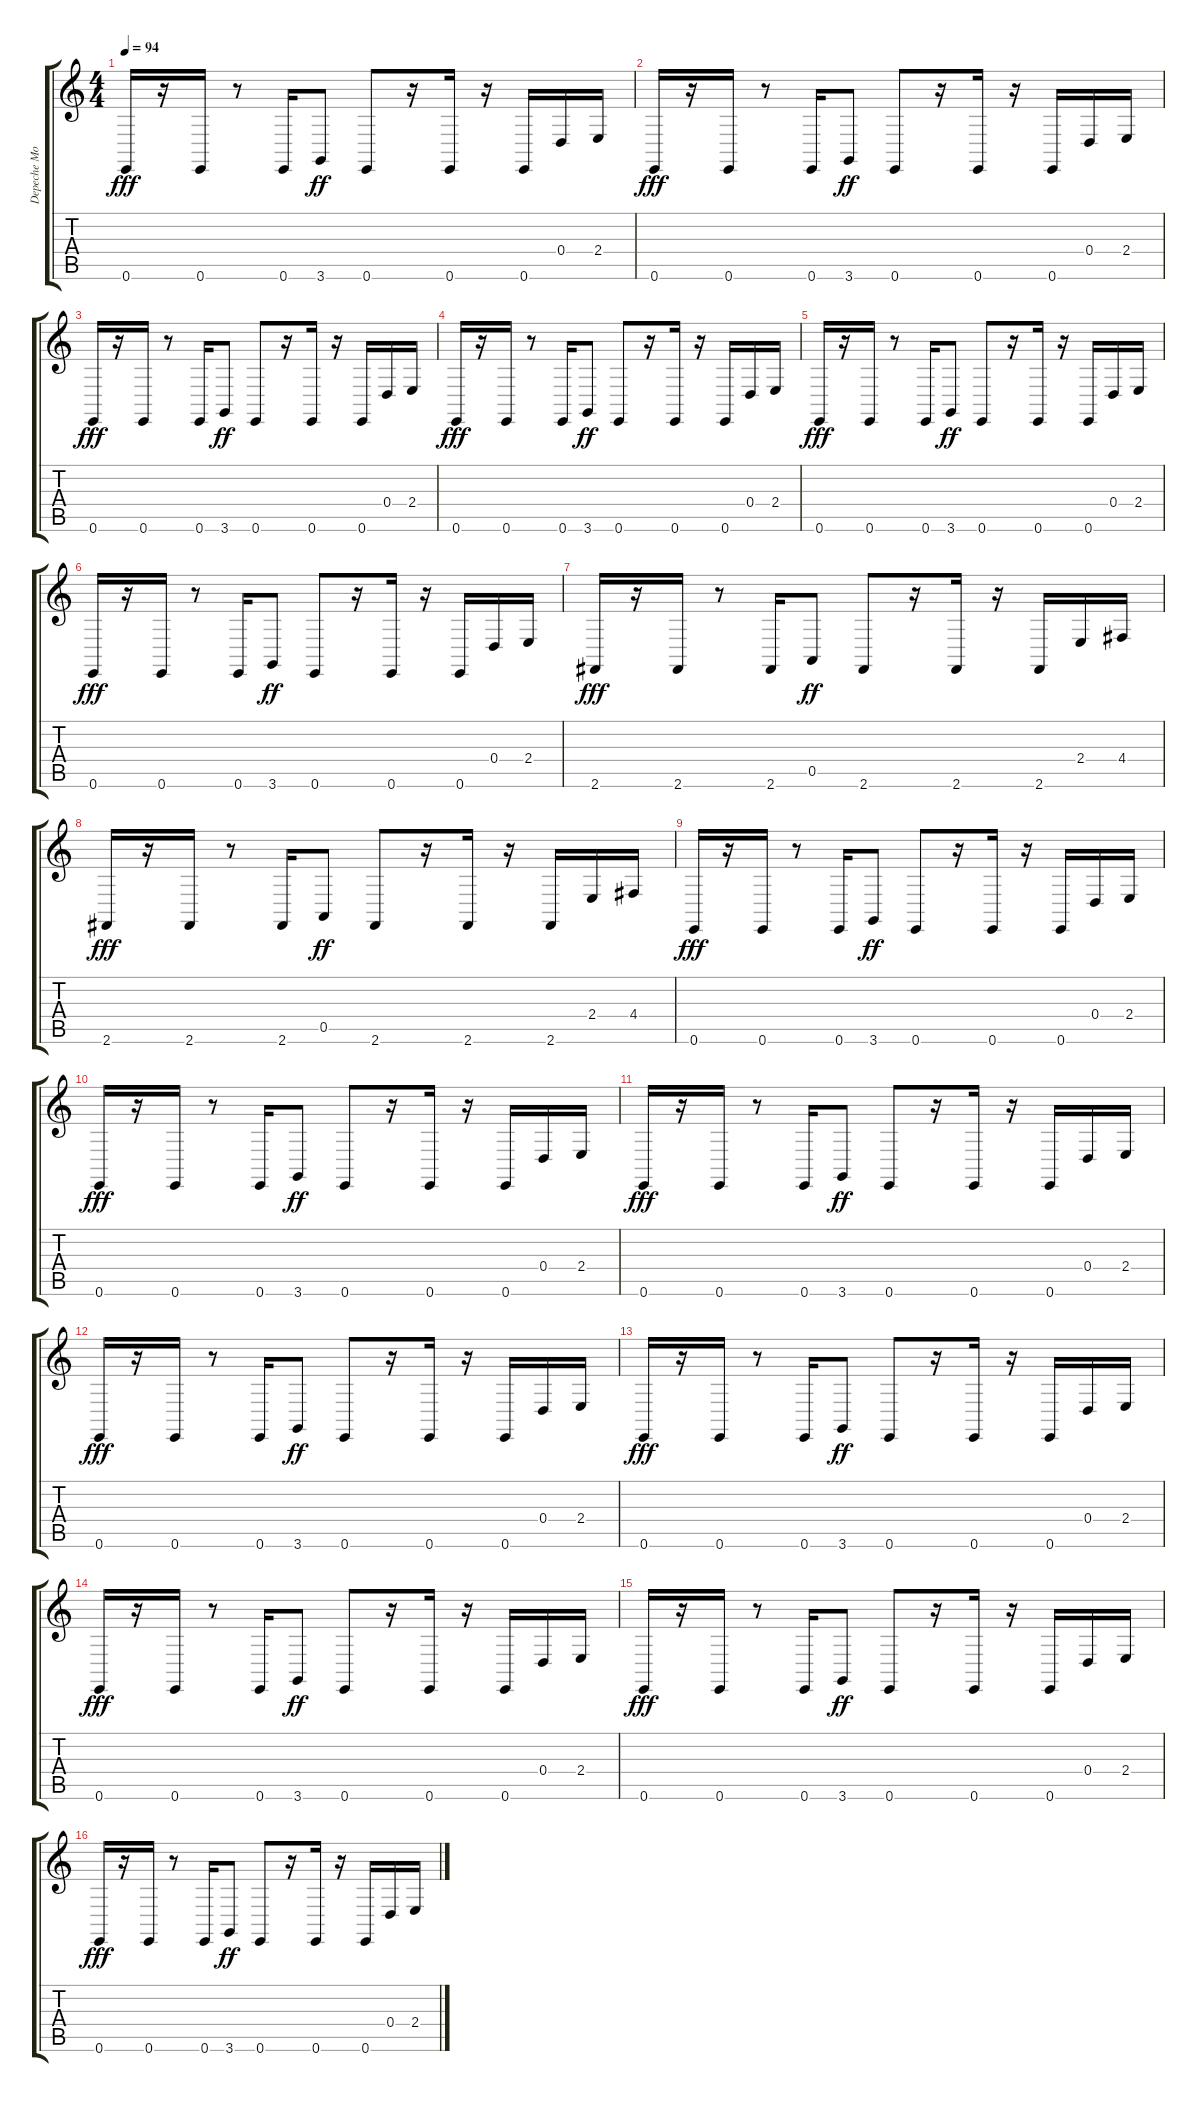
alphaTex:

\track ("Depeche Mode" "Depeche Mo") {instrument rockorgan}
\staff {score tabs}
\tuning (E4 B3 G3 D3 A2 E2) {hide}
\ts (4 4)
\tempo 94
\clef g2
\ks c
0.6.16{dy fff} r.16 0.6.16 r.8 0.6.16 3.6.8{dy ff} 0.6.8 r.16 0.6.16 r.16 0.6.16 0.4.16 2.4.16 |
0.6.16{dy fff} r.16 0.6.16 r.8 0.6.16 3.6.8{dy ff} 0.6.8 r.16 0.6.16 r.16 0.6.16 0.4.16 2.4.16 |
0.6.16{dy fff} r.16 0.6.16 r.8 0.6.16 3.6.8{dy ff} 0.6.8 r.16 0.6.16 r.16 0.6.16 0.4.16 2.4.16 |
0.6.16{dy fff} r.16 0.6.16 r.8 0.6.16 3.6.8{dy ff} 0.6.8 r.16 0.6.16 r.16 0.6.16 0.4.16 2.4.16 |
0.6.16{dy fff} r.16 0.6.16 r.8 0.6.16 3.6.8{dy ff} 0.6.8 r.16 0.6.16 r.16 0.6.16 0.4.16 2.4.16 |
0.6.16{dy fff} r.16 0.6.16 r.8 0.6.16 3.6.8{dy ff} 0.6.8 r.16 0.6.16 r.16 0.6.16 0.4.16 2.4.16 |
2.6.16{dy fff} r.16 2.6.16 r.8 2.6.16 0.5.8{dy ff} 2.6.8 r.16 2.6.16 r.16 2.6.16 2.4.16 4.4.16 |
2.6.16{dy fff} r.16 2.6.16 r.8 2.6.16 0.5.8{dy ff} 2.6.8 r.16 2.6.16 r.16 2.6.16 2.4.16 4.4.16 |
0.6.16{dy fff} r.16 0.6.16 r.8 0.6.16 3.6.8{dy ff} 0.6.8 r.16 0.6.16 r.16 0.6.16 0.4.16 2.4.16 |
0.6.16{dy fff} r.16 0.6.16 r.8 0.6.16 3.6.8{dy ff} 0.6.8 r.16 0.6.16 r.16 0.6.16 0.4.16 2.4.16 |
0.6.16{dy fff} r.16 0.6.16 r.8 0.6.16 3.6.8{dy ff} 0.6.8 r.16 0.6.16 r.16 0.6.16 0.4.16 2.4.16 |
0.6.16{dy fff} r.16 0.6.16 r.8 0.6.16 3.6.8{dy ff} 0.6.8 r.16 0.6.16 r.16 0.6.16 0.4.16 2.4.16 |
0.6.16{dy fff} r.16 0.6.16 r.8 0.6.16 3.6.8{dy ff} 0.6.8 r.16 0.6.16 r.16 0.6.16 0.4.16 2.4.16 |
0.6.16{dy fff} r.16 0.6.16 r.8 0.6.16 3.6.8{dy ff} 0.6.8 r.16 0.6.16 r.16 0.6.16 0.4.16 2.4.16 |
0.6.16{dy fff} r.16 0.6.16 r.8 0.6.16 3.6.8{dy ff} 0.6.8 r.16 0.6.16 r.16 0.6.16 0.4.16 2.4.16 |
0.6.16{dy fff} r.16 0.6.16 r.8 0.6.16 3.6.8{dy ff} 0.6.8 r.16 0.6.16 r.16 0.6.16 0.4.16 2.4.16
